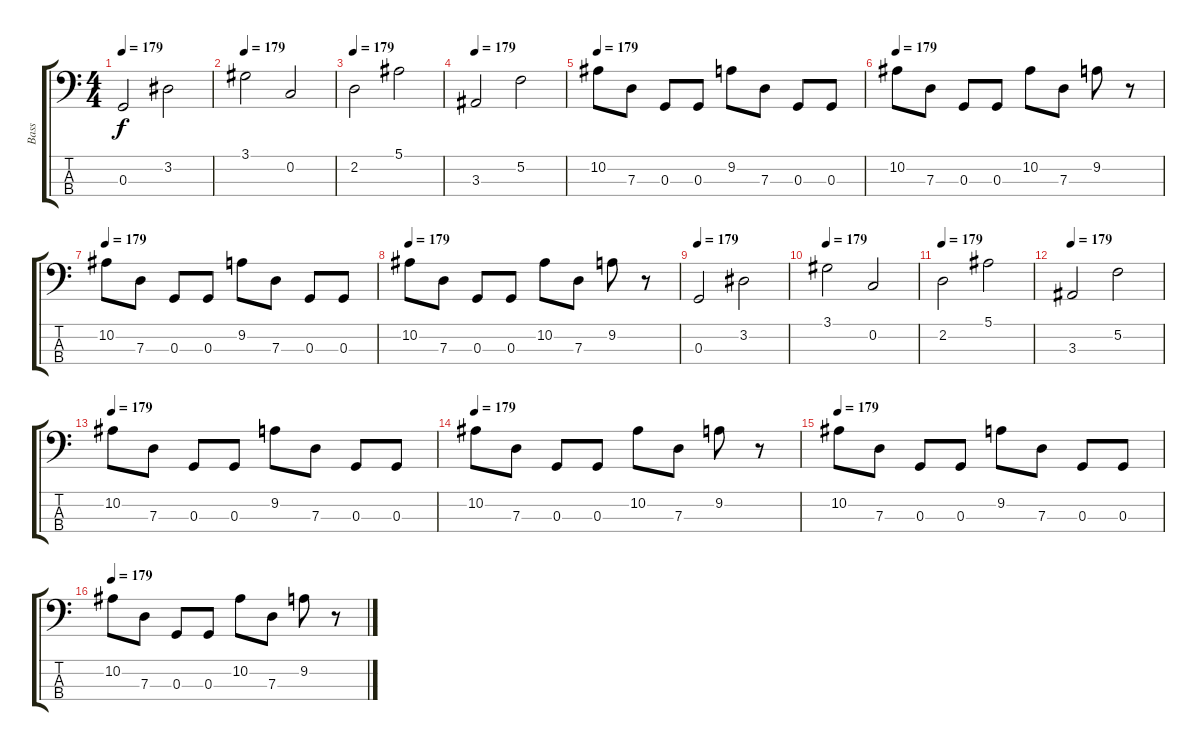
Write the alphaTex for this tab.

\track ("Bass" "Bass") {instrument electricbassfinger}
\staff {score tabs}
\tuning (F2 C2 G1 D1) {hide}
\ts (4 4)
\tempo 179
\clef f4
\ks c
0.3.2{dy f} 3.2.2 |
\tempo 179
3.1.2 0.2.2 |
\tempo 179
2.2.2 5.1.2 |
\tempo 179
3.3.2 5.2.2 |
\tempo 179
10.2.8 7.3.8 0.3.8 0.3.8 9.2.8 7.3.8 0.3.8 0.3.8 |
\tempo 179
10.2.8 7.3.8 0.3.8 0.3.8 10.2.8 7.3.8 9.2.8 r.8 |
\tempo 179
10.2.8 7.3.8 0.3.8 0.3.8 9.2.8 7.3.8 0.3.8 0.3.8 |
\tempo 179
10.2.8 7.3.8 0.3.8 0.3.8 10.2.8 7.3.8 9.2.8 r.8 |
\tempo 179
0.3.2 3.2.2 |
\tempo 179
3.1.2 0.2.2 |
\tempo 179
2.2.2 5.1.2 |
\tempo 179
3.3.2 5.2.2 |
\tempo 179
10.2.8 7.3.8 0.3.8 0.3.8 9.2.8 7.3.8 0.3.8 0.3.8 |
\tempo 179
10.2.8 7.3.8 0.3.8 0.3.8 10.2.8 7.3.8 9.2.8 r.8 |
\tempo 179
10.2.8 7.3.8 0.3.8 0.3.8 9.2.8 7.3.8 0.3.8 0.3.8 |
\tempo 179
10.2.8 7.3.8 0.3.8 0.3.8 10.2.8 7.3.8 9.2.8 r.8
